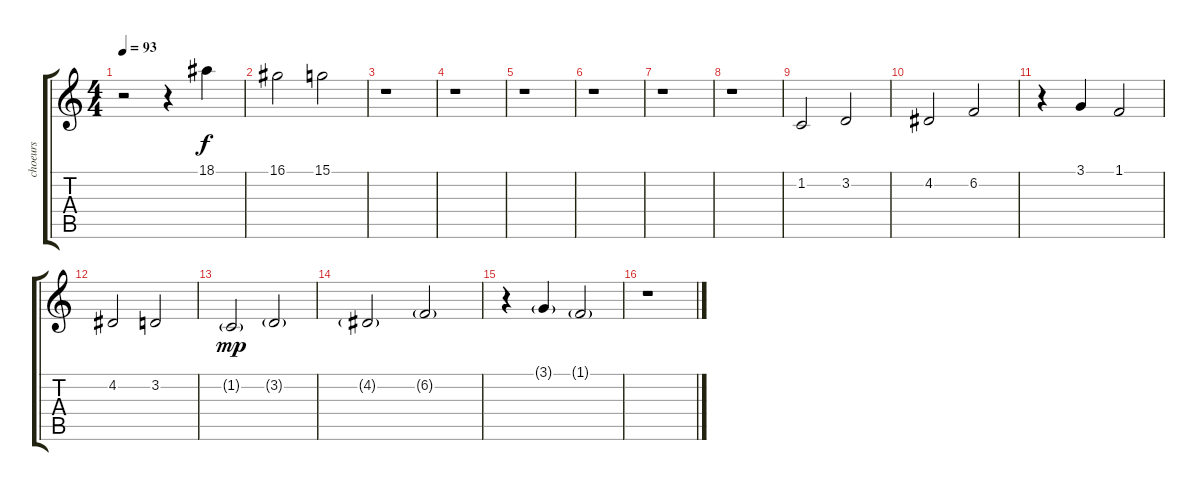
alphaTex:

\track ("choeurs" "choeurs") {instrument stringensemble1}
\staff {score tabs}
\tuning (E4 B3 G3 D3 A2 E2) {hide}
\ts (4 4)
\tempo 93
\clef g2
\ks c
r.2{dy f} r.4 18.1.4 |
16.1.2 15.1.2 |
r.1 |
r.1 |
r.1 |
r.1 |
r.1 |
r.1 |
1.2.2 3.2.2 |
4.2.2 6.2.2 |
r.4 3.1.4 1.1.2 |
4.2.2 3.2.2 |
1.2{g}.2{dy mp} 3.2{g}.2 |
4.2{g}.2 6.2{g}.2 |
r.4 3.1{g}.4 1.1{g}.2 |
r.1
